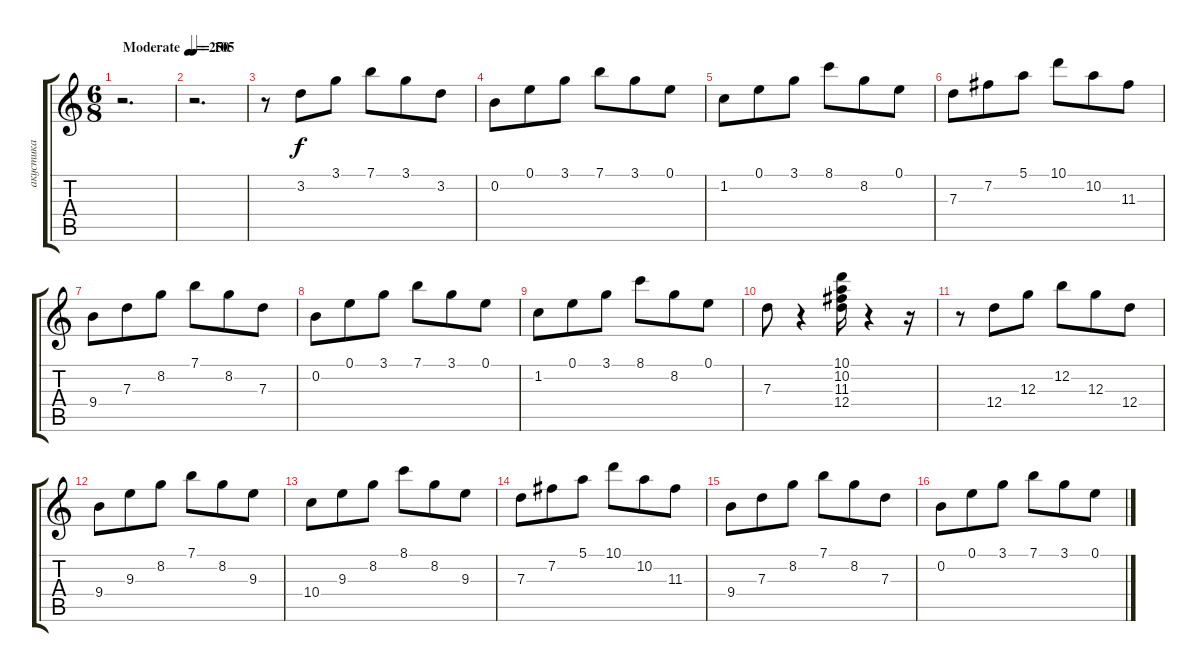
\track ("акустика" "акустика") {instrument electricbassfinger}
\staff {score tabs}
\tuning (E4 B3 G3 D3 A2 E2) {hide}
\ts (6 8)
\tempo (250 "Moderate")
\clef g2
\ks c
r.2{d dy f instrument electricbassfinger} |
\tempo 105
r.2{d} |
r.8 3.2.8 3.1.8 7.1.8 3.1.8 3.2.8 |
0.2.8 0.1.8 3.1.8 7.1.8 3.1.8 0.1.8 |
1.2.8 0.1.8 3.1.8 8.1.8 8.2.8 0.1.8 |
7.3.8 7.2.8 5.1.8 10.1.8 10.2.8 11.3.8 |
9.4.8 7.3.8 8.2.8 7.1.8 8.2.8 7.3.8 |
0.2.8 0.1.8 3.1.8 7.1.8 3.1.8 0.1.8 |
1.2.8 0.1.8 3.1.8 8.1.8 8.2.8 0.1.8 |
7.3.8 r.4 (10.1 10.2 11.3 12.4).16 r.4 r.16 |
r.8 12.4.8 12.3.8 12.2.8 12.3.8 12.4.8 |
9.4.8 9.3.8 8.2.8 7.1.8 8.2.8 9.3.8 |
10.4.8 9.3.8 8.2.8 8.1.8 8.2.8 9.3.8 |
7.3.8 7.2.8 5.1.8 10.1.8 10.2.8 11.3.8 |
9.4.8 7.3.8 8.2.8 7.1.8 8.2.8 7.3.8 |
0.2.8 0.1.8 3.1.8 7.1.8 3.1.8 0.1.8
